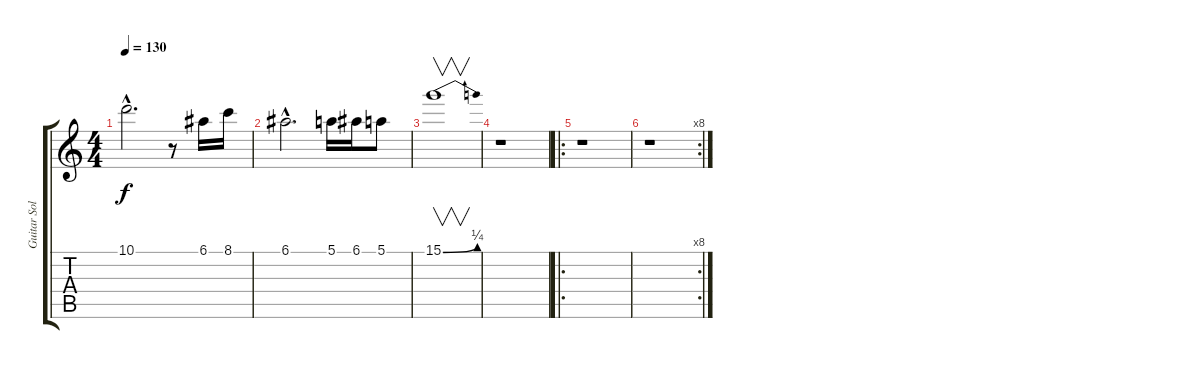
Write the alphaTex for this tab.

\track ("Guitar Solo" "Guitar Sol") {instrument distortionguitar}
\staff {score tabs}
\tuning (E4 B3 G3 D3 A2 E2) {hide}
\ts (4 4)
\tempo 130
\clef g2
\ks c
10.1{hac}.2{d dy f} r.8 6.1.16 8.1.16 |
6.1{hac}.2{d} 5.1.16 6.1.16 5.1.8 |
15.1{be (bend 0 0 60 1)}.1{v} |
r.1 |
\ro
r.1 |
\rc 8
r.1
